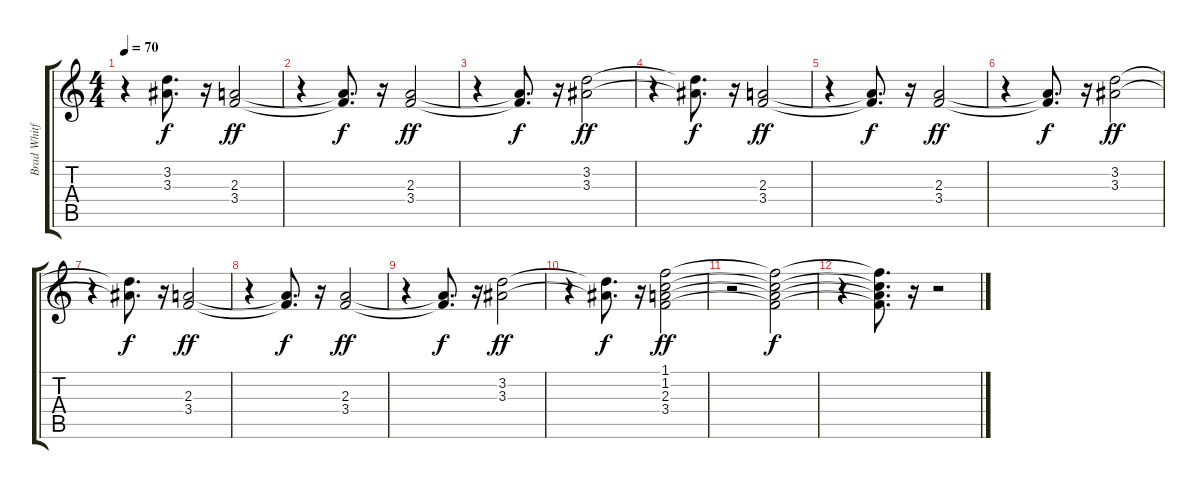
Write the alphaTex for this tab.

\track ("Brad Whitford" "Brad Whitf") {instrument electricguitarclean}
\staff {score tabs}
\tuning (E4 B3 G3 D3 A2 E2) {hide}
\ts (4 4)
\tempo 70
\clef g2
\ks c
r.4{dy ff} (3.2{t} 3.3{t}).8{d dy f} r.16 (2.3 3.4).2{dy ff} |
r.4 (2.3{t} 3.4{t}).8{d dy f} r.16 (2.3 3.4).2{dy ff} |
r.4 (2.3{t} 3.4{t}).8{d dy f} r.16 (3.2 3.3).2{dy ff} |
r.4 (3.2{t} 3.3{t}).8{d dy f} r.16 (2.3 3.4).2{dy ff} |
r.4 (2.3{t} 3.4{t}).8{d dy f} r.16 (2.3 3.4).2{dy ff} |
r.4 (2.3{t} 3.4{t}).8{d dy f} r.16 (3.2 3.3).2{dy ff} |
r.4 (3.2{t} 3.3{t}).8{d dy f} r.16 (2.3 3.4).2{dy ff} |
r.4 (2.3{t} 3.4{t}).8{d dy f} r.16 (2.3 3.4).2{dy ff} |
r.4 (2.3{t} 3.4{t}).8{d dy f} r.16 (3.2 3.3).2{dy ff} |
r.4 (3.2{t} 3.3{t}).8{d dy f} r.16 (1.1 1.2 2.3 3.4).2{dy ff} |
r.2 (1.1{t} 1.2{t} 2.3{t} 3.4{t}).2{dy f} |
r.4 (1.1{t} 1.2{t} 2.3{t} 3.4{t}).8{d} r.16 r.2
